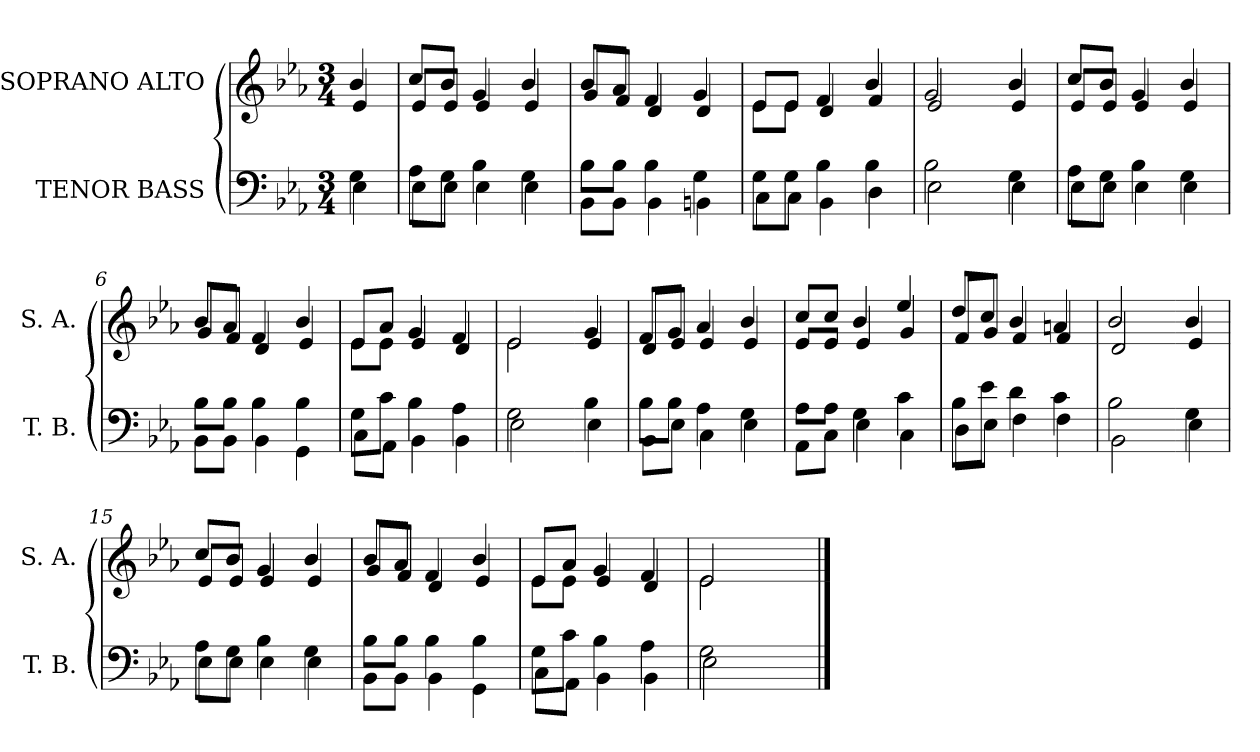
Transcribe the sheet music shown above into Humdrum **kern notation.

**kern	**kern
*part2	*part1
*staff2	*staff1
*I"TENOR BASS	*I"SOPRANO ALTO
*I'T. B.	*I'S. A.
!!LO:PB:g=z
*clefF4	*clefG2
*k[b-e-a-]	*k[b-e-a-]
*E-:	*E-:
*M3/4	*M3/4
=	=
*^	*^
4Gi\	4E-i\	4b-i/	4e-i/
=	=	=	=
8A-i\L	8E-i\L	8cci/L	8e-i/L
8Gi\J	8E-i\J	8b-i/J	8e-i/J
4B-i\	4E-i\	4gi/	4e-i/
4Gi\	4E-i\	4b-i/	4e-i/
=1	=1	=1	=1
8B-i\L	8BB-i\L	8b-i/L	8gi/L
8B-i\J	8BB-i\J	8a-i/J	8fi/J
4B-i\	4BB-i\	4fi/	4di/
4Gi\	4BBni\	4gi/	4di/
=2	=2	=2	=2
8Gi\L	8Ci\L	8e-i/L	8e-i\L
8Gi\J	8Ci\J	8e-i/J	8e-i\J
4B-i\	4BB-i\	4fi/	4di/
4B-i\	4Di\	4b-i/	4fi/
=3	=3	=3	=3
2B-i\	2E-i\	2gi/	2e-i/
!!LO:LB:g=z	!!
=4-	=4-	=4-	=4-
4Gi\	4E-i\	4b-i/	4e-i/
=5	=5	=5	=5
8A-i\L	8E-i\L	8cci/L	8e-i/L
8Gi\J	8E-i\J	8b-i/J	8e-i/J
4B-i\	4E-i\	4gi/	4e-i/
4Gi\	4E-i\	4b-i/	4e-i/
=6	=6	=6	=6
8B-i\L	8BB-i\L	8b-i/L	8gi/L
8B-i\J	8BB-i\J	8a-i/J	8fi/J
4B-i\	4BB-i\	4fi/	4di/
4B-i\	4GGi\	4b-i/	4e-i/
=7	=7	=7	=7
8Gi\L	8Ci\L	8e-i/L	8e-i\L
8ci\J	8AA-i\J	8a-i/J	8e-i\J
4B-i\	4BB-i\	4gi/	4e-i/
4A-i\	4BB-i\	4fi/	4di/
=8	=8	=8	=8
2Gi\	2E-i\	2e-i/	2e-i\
!!LO:LB:g=z	!!
=9-	=9-	=9-	=9-
4B-i\	4E-i\	4gi/	4e-i/
=10	=10	=10	=10
8B-i\L	8BB-i\L	8fi/L	8di/L
8B-i\J	8E-i\J	8gi/J	8e-i/J
4A-i\	4Ci\	4a-i/	4e-i/
4Gi\	4E-i\	4b-i/	4e-i/
=11	=11	=11	=11
8A-i\L	8AA-i\L	8cci/L	8e-i/L
8A-i\J	8Ci\J	8cci/J	8e-i/J
4Gi\	4E-i\	4b-i/	4e-i/
4ci\	4Ci\	4ee-i/	4gi/
=12	=12	=12	=12
8B-i\L	8Di\L	8ddi/L	8fi/L
8e-i\J	8E-i\J	8cci/J	8gi/J
4di\	4Fi\	4b-i/	4fi/
4ci\	4Fi\	4ani/	4fi/
=13	=13	=13	=13
2B-i\	2BB-i\	2b-i/	2di/
!!LO:LB:g=z	!!
=14-	=14-	=14-	=14-
4Gi\	4E-i\	4b-i/	4e-i/
=15	=15	=15	=15
8A-i\L	8E-i\L	8cci/L	8e-i/L
8Gi\J	8E-i\J	8b-i/J	8e-i/J
4B-i\	4E-i\	4gi/	4e-i/
4Gi\	4E-i\	4b-i/	4e-i/
=16	=16	=16	=16
8B-i\L	8BB-i\L	8b-i/L	8gi/L
8B-i\J	8BB-i\J	8a-i/J	8fi/J
4B-i\	4BB-i\	4fi/	4di/
4B-i\	4GGi\	4b-i/	4e-i/
=17	=17	=17	=17
8Gi\L	8Ci\L	8e-i/L	8e-i\L
8ci\J	8AA-i\J	8a-i/J	8e-i\J
4B-i\	4BB-i\	4gi/	4e-i/
4A-i\	4BB-i\	4fi/	4di/
=18	=18	=18	=18
2Gi\	2E-i\	2e-i/	2e-i\
4ryy	4ryy	4ryy	4ryy
*v	*v	*	*
*	*v	*v
==	==
*-	*-
